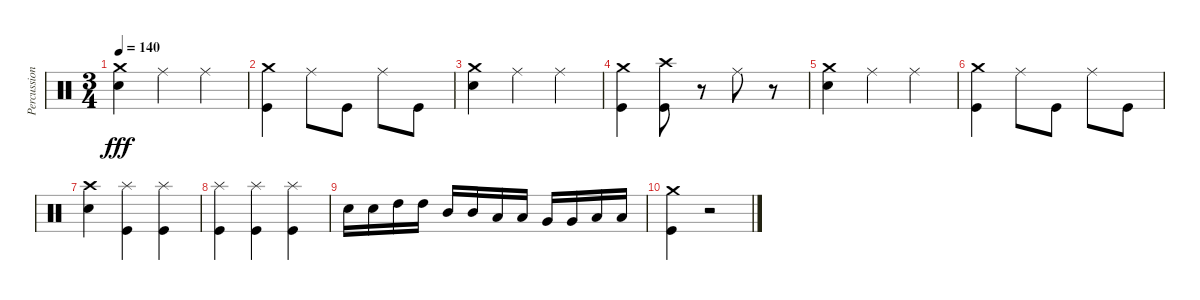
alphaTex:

\track ("Percussion" "Percussion") {instrument percussion}
\staff {score}
\articulation defaults
\ts (3 4)
\tempo 140
\clef neutral
\ks c
("Crash medium (hit)" "Electric Snare (hit)").4{dy fff} "Ride (middle)".4 "Ride (middle)".4 |
("Crash medium (hit)" "Kick (hit)").4 "Ride (middle)".8 "Kick (hit)".8 "Ride (middle)".8 "Kick (hit)".8 |
("Crash medium (hit)" "Electric Snare (hit)").4 "Ride (middle)".4 "Ride (middle)".4 |
("Crash medium (hit)" "Kick (hit)").4 ("Crash high (hit)" "Kick (hit)").8 r.8 "Ride (middle)".8 r.8 |
("Crash medium (hit)" "Electric Snare (hit)").4 "Ride (middle)".4 "Ride (middle)".4 |
("Crash medium (hit)" "Kick (hit)").4 "Ride (middle)".8 "Kick (hit)".8 "Ride (middle)".8 "Kick (hit)".8 |
("Crash high (hit)" "Electric Snare (hit)").4 ("Splash (hit)" "Kick (hit)").4 ("Splash (hit)" "Kick (hit)").4 |
("Splash (hit)" "Kick (hit)").4 ("Splash (hit)" "Kick (hit)").4 ("Splash (hit)" "Kick (hit)").4 |
"Electric Snare (hit)".16 "Electric Snare (hit)".16 "High Tom (hit)".16 "High Tom (hit)".16 "Mid Tom (hit)".16 "Mid Tom (hit)".16 "Low Tom (hit)".16 "Low Tom (hit)".16 "Very Low Tom (hit)".16 "Very Low Tom (hit)".16 "Low Floor Tom (hit)".16 "Low Floor Tom (hit)".16 |
("Crash medium (hit)" "Kick (hit)").4 r.2
